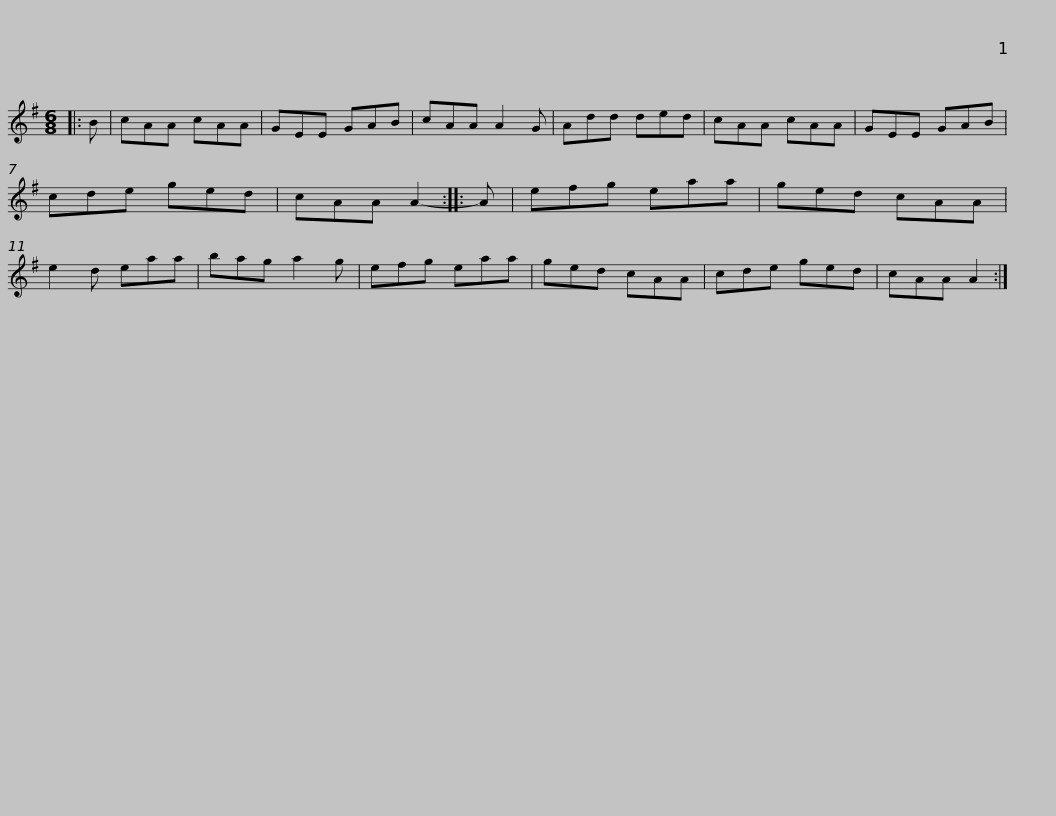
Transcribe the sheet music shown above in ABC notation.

X:1
L:1/8
M:6/8
I:linebreak $
K:G
V:1 treble
V:1
|: B | cAA cAA | GEE GAB | cAA A2 G | Add ded | %5
 cAA cAA | GEE GAB | cde ged |$ cAA A2- :: A | %10
 efg eaa | ged cAA | e2 d eaa | bag a2 g | efg eaa | %15
 ged cAA |$ cde ged | cAA A2 :| %18
